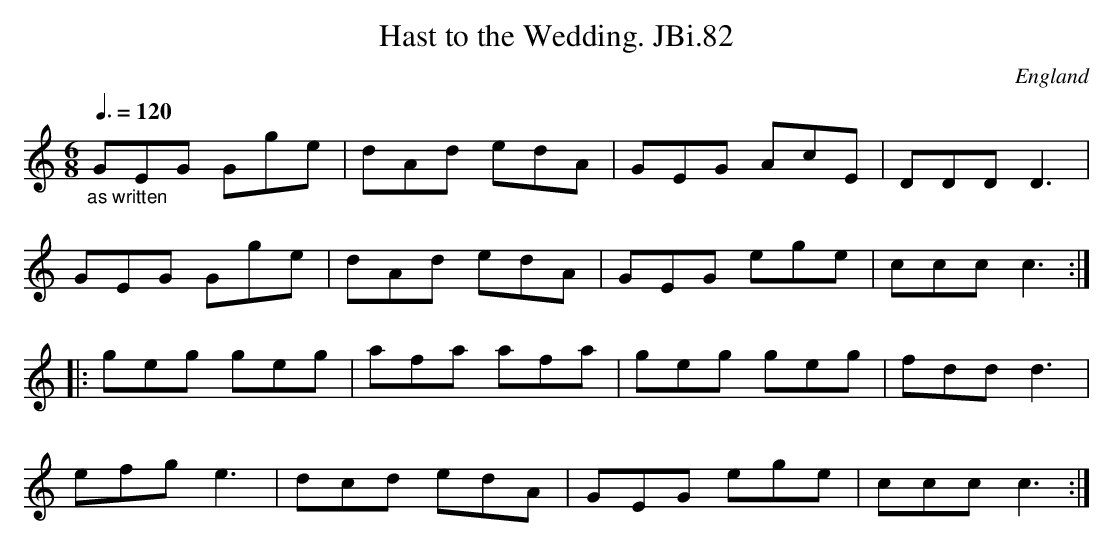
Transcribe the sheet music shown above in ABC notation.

X:1
T:Hast to the Wedding. JBi.82
M:6/8
Q:3/8=120
O:England
K:C major
"_as written"GEG Gge|dAd edA|GEG AcE|DDDD3|!
GEG Gge|dAd edA|GEG ege|cccc3:|!
|:geg geg|afa afa|geg geg|fddd3|!
efge3|dcd edA|GEG ege|cccc3:|
